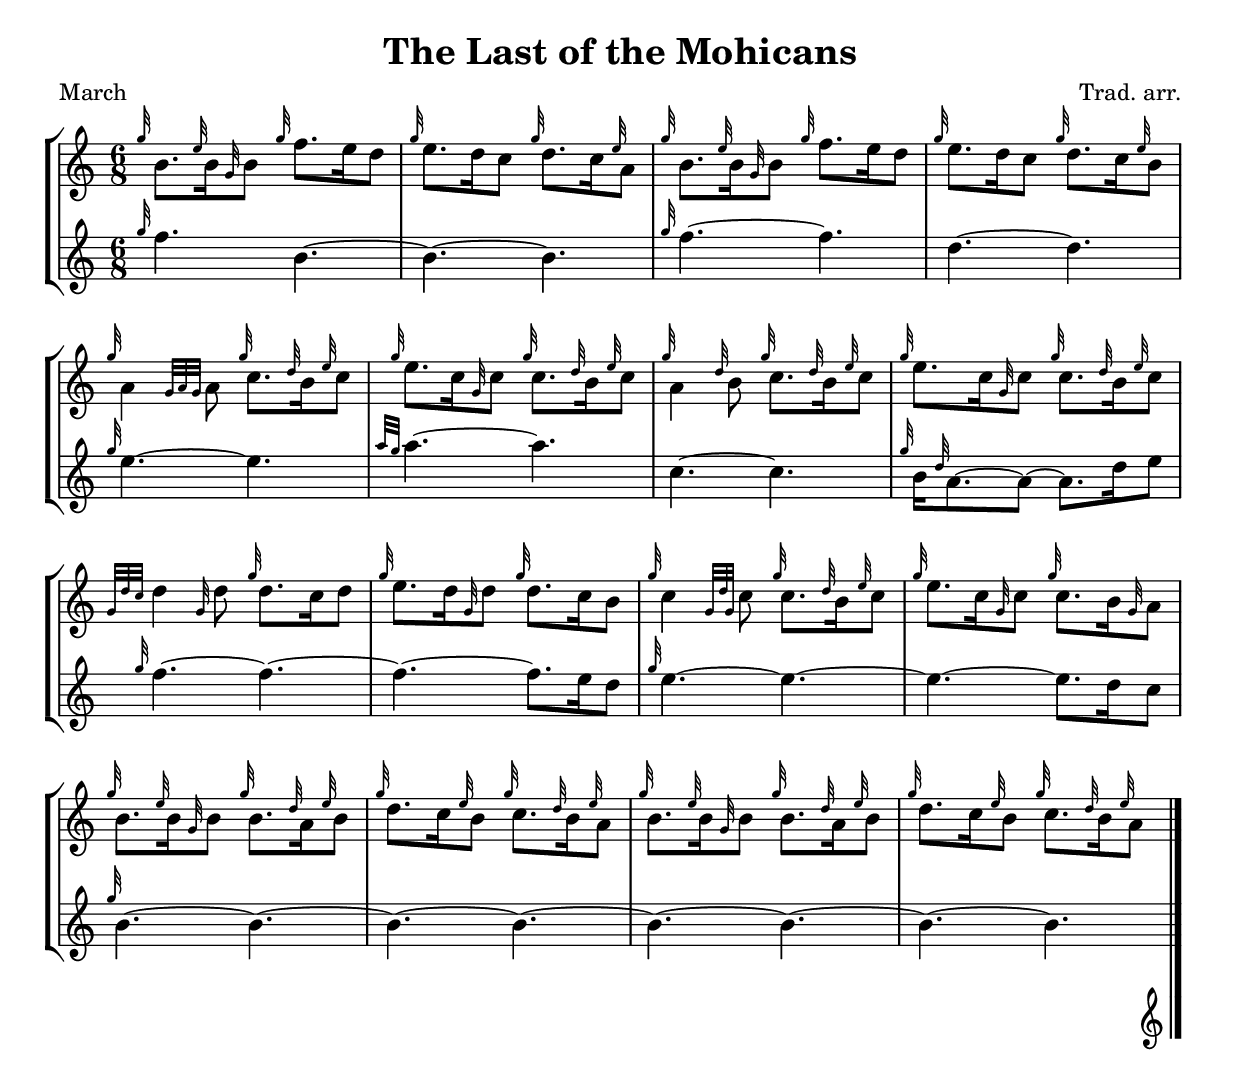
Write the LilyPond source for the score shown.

\version "2.18.2"

\include "bagpipe.ly"

\layout {
  indent = 0.0\cm
  \context { \Score \remove "Bar_number_engraver" }
}

\header {
    title = "The Last of the Mohicans"
    meter = "March"
    arranger = "Trad. arr."
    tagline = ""
}

{
  \parallelMusic #'(voiceA voiceB) {
    \hideKeySignature
    \time 6/8
    
    % FIRST PART
    \grg b8. \gre b16 \grG b8 \grg f8. e16 d8 \grg e8. d16 c8 \grg d8. c16 \gre a8 |
    \hideKeySignature
    \grg f4. b ~ b ~ b |  % harmony 

    \grg b8. \gre b16 \grG b8 \grg f8. e16 d8 \grg e8. d16 c8 \grg d8. c16 \gre b8 |
    \grg f4. ~ f d ~ d |


    % SECOND PART
    \grg a4 \wbirl a8 \grg c8. \grd b16 \gre c8 \grg e8. c16 \grG c8 \grg c8. \grd b16 \gre c8 |
    \grg e4. ~ e \dblA A ~ A |

    \grg a4 \grd b8 \grg c8. \grd b16 \gre c8 \grg e8. c16 \grG c8 \grg c8. \grd b16 \gre c8 |
    c4. ~ c \grg b16 \grd a8. ~ a8 ~ a8. d16 e8 |


    % THIRD PART
    \thrwd d4 \grG d8 \grg d8. c16 d8 \grg e8. d16 \grG d8 \grg d8. c16 b8 |
    \grg f4. ~ f ~ f ~ f8. e16 d8 |

    \grg c4 \grip c8 \grg c8. \grd b16 \gre c8 \grg e8. c16 \grG c8 \grg c8. b16 \grG a8 |
    \grg e4. ~ e ~ e ~ e8. d16 c8 |


    % FOURTH PART
    \grg b8. \gre b16 \grG b8 \grg b8. \grd a16 \gre b8 \grg d8. c16 \gre b8 \grg c8. \grd  b16 \gre a8 |
    \grg b4. ~ b ~ b ~ b ~ |

    \grg b8. \gre b16 \grG b8 \grg b8. \grd a16 \gre b8 \grg d8. c16 \gre b8 \grg c8. \grd  b16 \gre a8 |
    b4. ~ b ~ b ~ b |
    }

    \new StaffGroup <<
    \new Staff << \voiceA >>
    \new Staff << \voiceB >>
    >>
  \bar "|."
}
